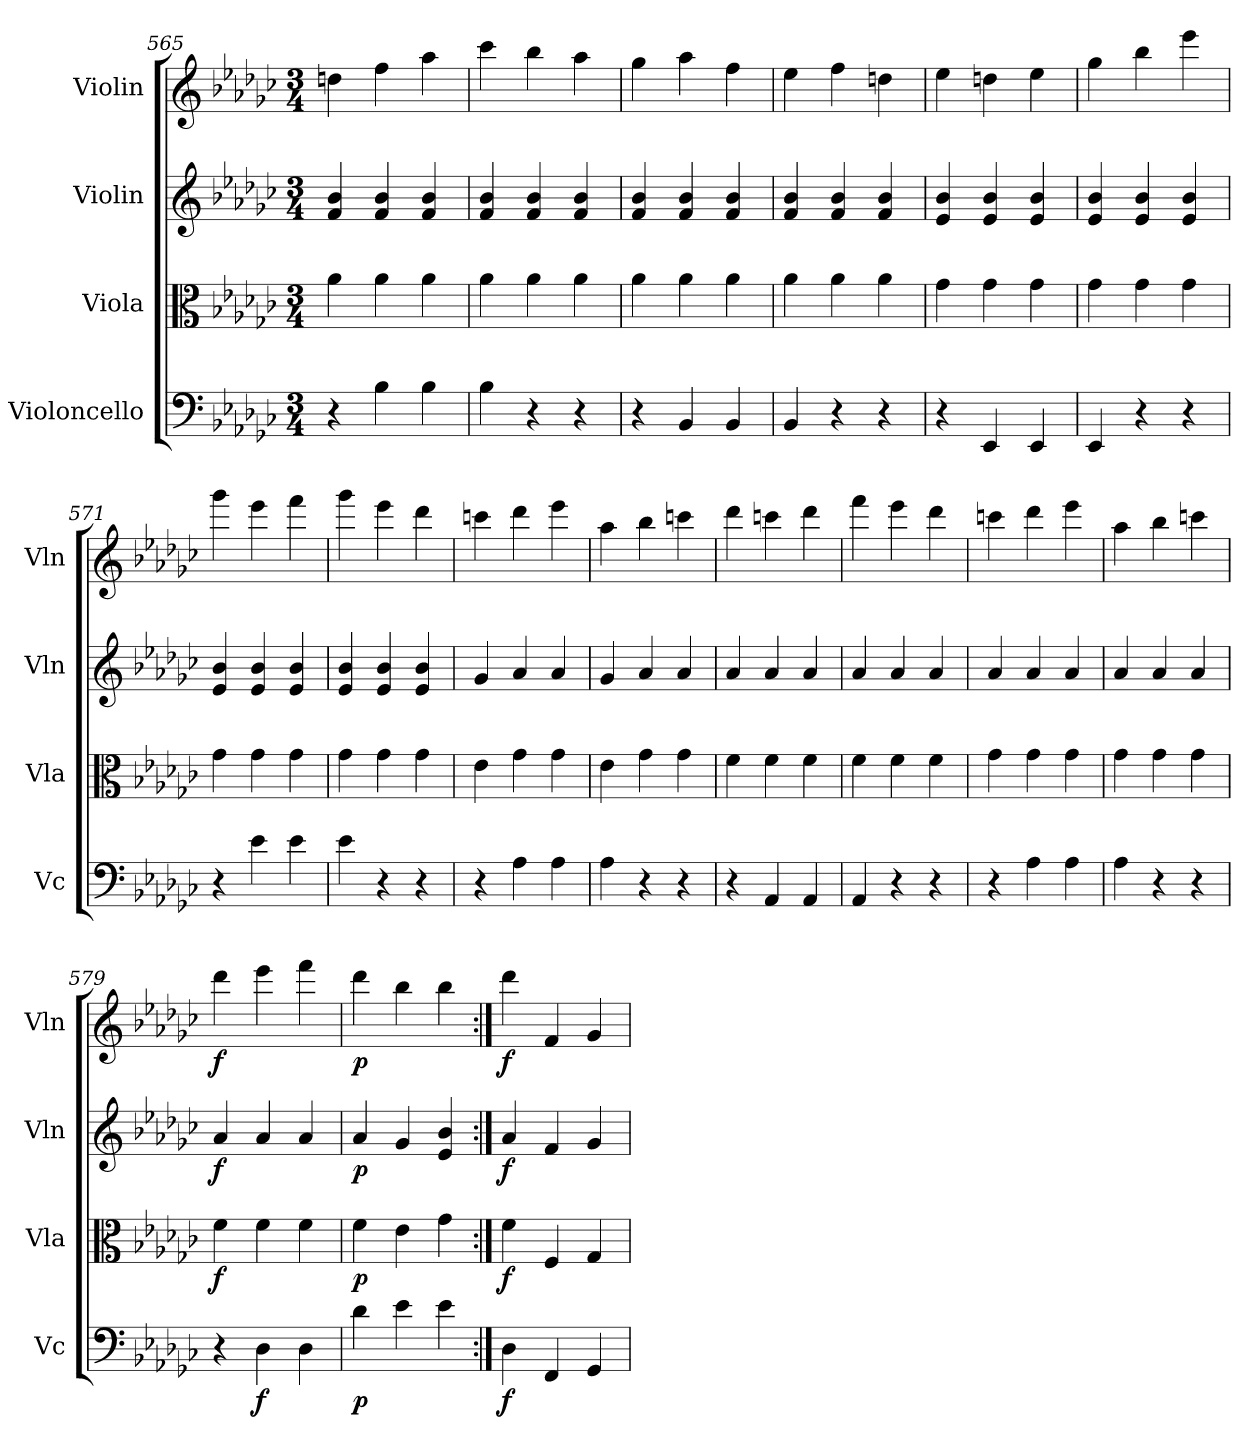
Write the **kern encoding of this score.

**kern	**dynam	**kern	**dynam	**kern	**dynam	**kern	**dynam
*part4	*part4	*part3	*part3	*part2	*part2	*part1	*part1
*staff4	*staff4	*staff3	*staff3	*staff2	*staff2	*staff1	*staff1
*I"Violoncello	*	*I"Viola	*	*I"Violin	*	*I"Violin	*
*I'Vc	*	*I'Vla	*	*I'Vln	*	*I'Vln	*
*clefF4	*	*clefC3	*	*clefG2	*	*clefG2	*
*k[b-e-a-d-g-c-]	*	*k[b-e-a-d-g-c-]	*	*k[b-e-a-d-g-c-]	*	*k[b-e-a-d-g-c-]	*
*M3/4	*	*M3/4	*	*M3/4	*	*M3/4	*
=565	=565	=565	=565	=565	=565	=565	=565
4r	.	4a-	.	4f 4b-	.	4ddn	.
4B-	.	4a-	.	4f 4b-	.	4ff	.
4B-	.	4a-	.	4f 4b-	.	4aa-	.
=566	=566	=566	=566	=566	=566	=566	=566
4B-	.	4a-	.	4f 4b-	.	4ccc-	.
4r	.	4a-	.	4f 4b-	.	4bb-	.
4r	.	4a-	.	4f 4b-	.	4aa-	.
=567	=567	=567	=567	=567	=567	=567	=567
4r	.	4a-	.	4f 4b-	.	4gg-	.
4BB-	.	4a-	.	4f 4b-	.	4aa-	.
4BB-	.	4a-	.	4f 4b-	.	4ff	.
=568	=568	=568	=568	=568	=568	=568	=568
4BB-	.	4a-	.	4f 4b-	.	4ee-	.
4r	.	4a-	.	4f 4b-	.	4ff	.
4r	.	4a-	.	4f 4b-	.	4ddn	.
=569	=569	=569	=569	=569	=569	=569	=569
4r	.	4g-	.	4e- 4b-	.	4ee-	.
4EE-	.	4g-	.	4e- 4b-	.	4ddn	.
4EE-	.	4g-	.	4e- 4b-	.	4ee-	.
=570	=570	=570	=570	=570	=570	=570	=570
4EE-	.	4g-	.	4e- 4b-	.	4gg-	.
4r	.	4g-	.	4e- 4b-	.	4bb-	.
4r	.	4g-	.	4e- 4b-	.	4eee-	.
=571	=571	=571	=571	=571	=571	=571	=571
4r	.	4g-	.	4e- 4b-	.	4ggg-	.
4e-	.	4g-	.	4e- 4b-	.	4eee-	.
4e-	.	4g-	.	4e- 4b-	.	4fff	.
=572	=572	=572	=572	=572	=572	=572	=572
4e-	.	4g-	.	4e- 4b-	.	4ggg-	.
4r	.	4g-	.	4e- 4b-	.	4eee-	.
4r	.	4g-	.	4e- 4b-	.	4ddd-	.
=573	=573	=573	=573	=573	=573	=573	=573
4r	.	4e-	.	4g-	.	4cccn	.
4A-	.	4g-	.	4a-	.	4ddd-	.
4A-	.	4g-	.	4a-	.	4eee-	.
=574	=574	=574	=574	=574	=574	=574	=574
4A-	.	4e-	.	4g-	.	4aa-	.
4r	.	4g-	.	4a-	.	4bb-	.
4r	.	4g-	.	4a-	.	4cccn	.
=575	=575	=575	=575	=575	=575	=575	=575
4r	.	4f	.	4a-	.	4ddd-	.
4AA-	.	4f	.	4a-	.	4cccn	.
4AA-	.	4f	.	4a-	.	4ddd-	.
=576	=576	=576	=576	=576	=576	=576	=576
4AA-	.	4f	.	4a-	.	4fff	.
4r	.	4f	.	4a-	.	4eee-	.
4r	.	4f	.	4a-	.	4ddd-	.
=577	=577	=577	=577	=577	=577	=577	=577
4r	.	4g-	.	4a-	.	4cccn	.
4A-	.	4g-	.	4a-	.	4ddd-	.
4A-	.	4g-	.	4a-	.	4eee-	.
=578	=578	=578	=578	=578	=578	=578	=578
4A-	.	4g-	.	4a-	.	4aa-	.
4r	.	4g-	.	4a-	.	4bb-	.
4r	.	4g-	.	4a-	.	4cccn	.
=579	=579	=579	=579	=579	=579	=579	=579
4r	.	4f	f	4a-	f	4ddd-	f
4D-	f	4f	.	4a-	.	4eee-	.
4D-	.	4f	.	4a-	.	4fff	.
=580	=580	=580	=580	=580	=580	=580	=580
4d-	p	4f	p	4a-	p	4ddd-	p
4e-	.	4e-	.	4g-	.	4bb-	.
4e-	.	4g-	.	4e- 4b-	.	4bb-	.
=581:|!	=581:|!	=581:|!	=581:|!	=581:|!	=581:|!	=581:|!	=581:|!
4D-	f	4f	f	4a-	f	4ddd-	f
4FF	.	4F	.	4f	.	4f	.
4GG-	.	4G-	.	4g-	.	4g-	.
=	=	=	=	=	=	=	=
*-	*-	*-	*-	*-	*-	*-	*-
